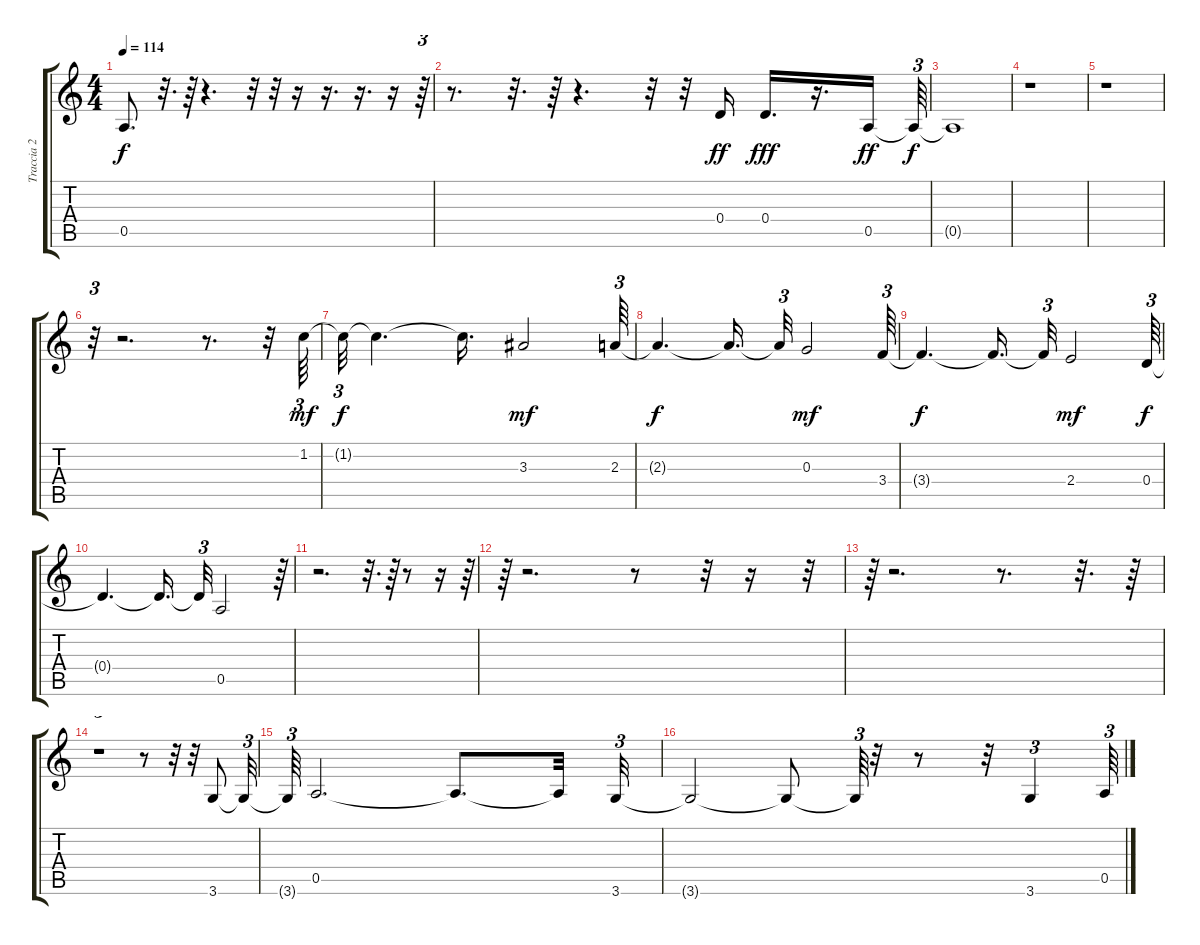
\track ("Traccia 2" "Traccia 2") {instrument fretlessbass}
\staff {score tabs}
\tuning (E4 B3 G3 D3 A2 E2) {hide}
\ts (4 4)
\tempo 114
\clef g2
\ks c
0.5{t}.8{d dy f} r.32{d} r.64 r.4{d} r.32 r.32 r.16 r.16{d} r.16{d} r.16 r.64{tu (3 2)} |
r.8{d} r.32{d} r.64 r.4{d} r.32 r.32 0.4.16{dy ff} 0.4.16{d dy fff} r.16{d} 0.5.16{dy ff} 0.5{t}.64{tu (3 2) dy f} |
0.5{t}.1 |
r.1 |
r.1 |
r.32{tu (3 2)} r.2{d} r.8{d} r.32 1.2.64{tu (3 2) dy mf instrument fretlessbass} |
1.2{t}.32{tu (3 2) dy f} 1.2{t}.4{d} 1.2{t}.16{d} 3.3.2{dy mf} 2.3.64{tu (3 2)} |
2.3{t}.4{d dy f} 2.3{t}.16{d} 2.3{t}.32{tu (3 2)} 0.3.2{dy mf} 3.4.64{tu (3 2)} |
3.4{t}.4{d dy f} 3.4{t}.16{d} 3.4{t}.32{tu (3 2)} 2.4.2{dy mf} 0.4.64{tu (3 2) dy f} |
0.4{t}.4{d} 0.4{t}.16{d} 0.4{t}.32{tu (3 2)} 0.5.2 r.64{tu (3 2)} |
r.2{d} r.32{d} r.64 r.8 r.16{instrument electricbassfinger} r.64{tu (3 2)} |
r.64{tu (3 2)} r.2{d} r.8 r.32 r.16 r.32{tu (3 2)} |
r.64{tu (3 2)} r.2{d} r.8{d} r.32{d} r.64 |
r.1{tu (3 2)} r.8 r.32 r.32 3.6.8 3.6{t}.32{tu (3 2)} |
3.6{t}.64{tu (3 2)} 0.5.2{d} 0.5{t}.8{d} 0.5{t}.32 3.6.32{tu (3 2)} |
3.6{t}.2 3.6{t}.8 3.6{t}.64{tu (3 2)} r.32 r.8 r.32 3.6.4{tu (3 2)} 0.5.64{tu (3 2)}
